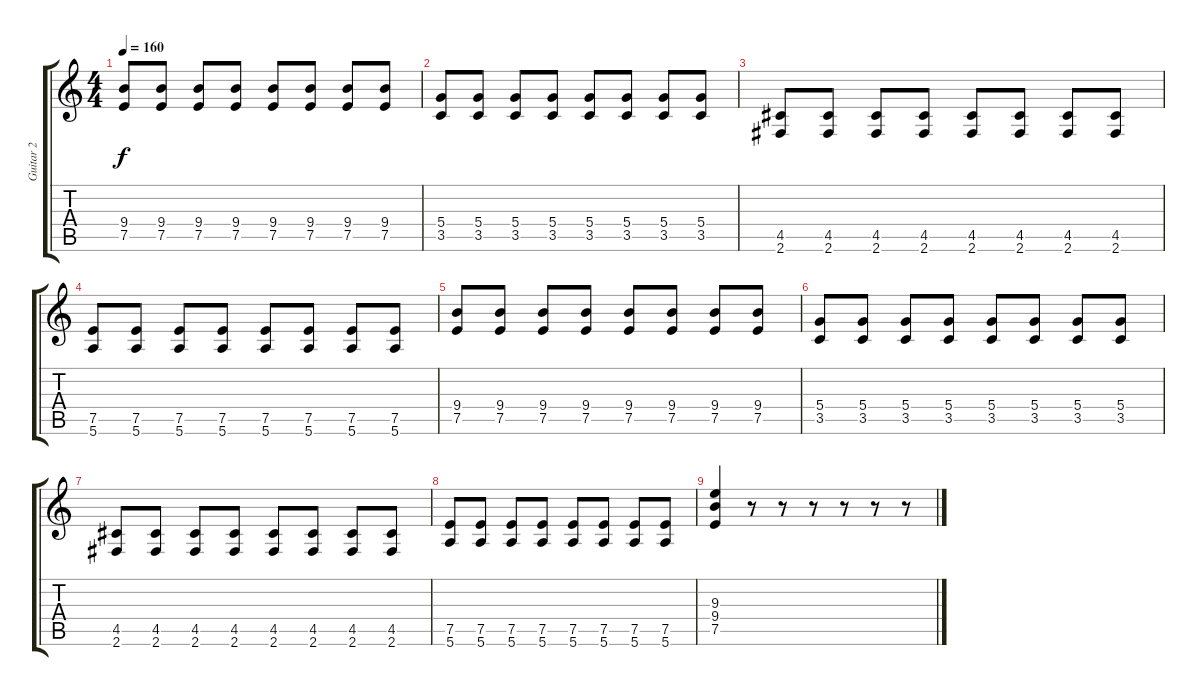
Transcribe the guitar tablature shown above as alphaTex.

\track ("Guitar 2" "Guitar 2") {instrument distortionguitar}
\staff {score tabs}
\tuning (E4 B3 G3 D3 A2 E2) {hide}
\ts (4 4)
\tempo 160
\clef g2
\ks c
(9.4 7.5).8{dy f} (9.4 7.5).8 (9.4 7.5).8 (9.4 7.5).8 (9.4 7.5).8 (9.4 7.5).8 (9.4 7.5).8 (9.4 7.5).8 |
(5.4 3.5).8 (5.4 3.5).8 (5.4 3.5).8 (5.4 3.5).8 (5.4 3.5).8 (5.4 3.5).8 (5.4 3.5).8 (5.4 3.5).8 |
(4.5 2.6).8 (4.5 2.6).8 (4.5 2.6).8 (4.5 2.6).8 (4.5 2.6).8 (4.5 2.6).8 (4.5 2.6).8 (4.5 2.6).8 |
(7.5 5.6).8 (7.5 5.6).8 (7.5 5.6).8 (7.5 5.6).8 (7.5 5.6).8 (7.5 5.6).8 (7.5 5.6).8 (7.5 5.6).8 |
(9.4 7.5).8 (9.4 7.5).8 (9.4 7.5).8 (9.4 7.5).8 (9.4 7.5).8 (9.4 7.5).8 (9.4 7.5).8 (9.4 7.5).8 |
(5.4 3.5).8 (5.4 3.5).8 (5.4 3.5).8 (5.4 3.5).8 (5.4 3.5).8 (5.4 3.5).8 (5.4 3.5).8 (5.4 3.5).8 |
(4.5 2.6).8 (4.5 2.6).8 (4.5 2.6).8 (4.5 2.6).8 (4.5 2.6).8 (4.5 2.6).8 (4.5 2.6).8 (4.5 2.6).8 |
(7.5 5.6).8 (7.5 5.6).8 (7.5 5.6).8 (7.5 5.6).8 (7.5 5.6).8 (7.5 5.6).8 (7.5 5.6).8 (7.5 5.6).8 |
(9.3 9.4 7.5).4 r.8 r.8 r.8 r.8 r.8 r.8
